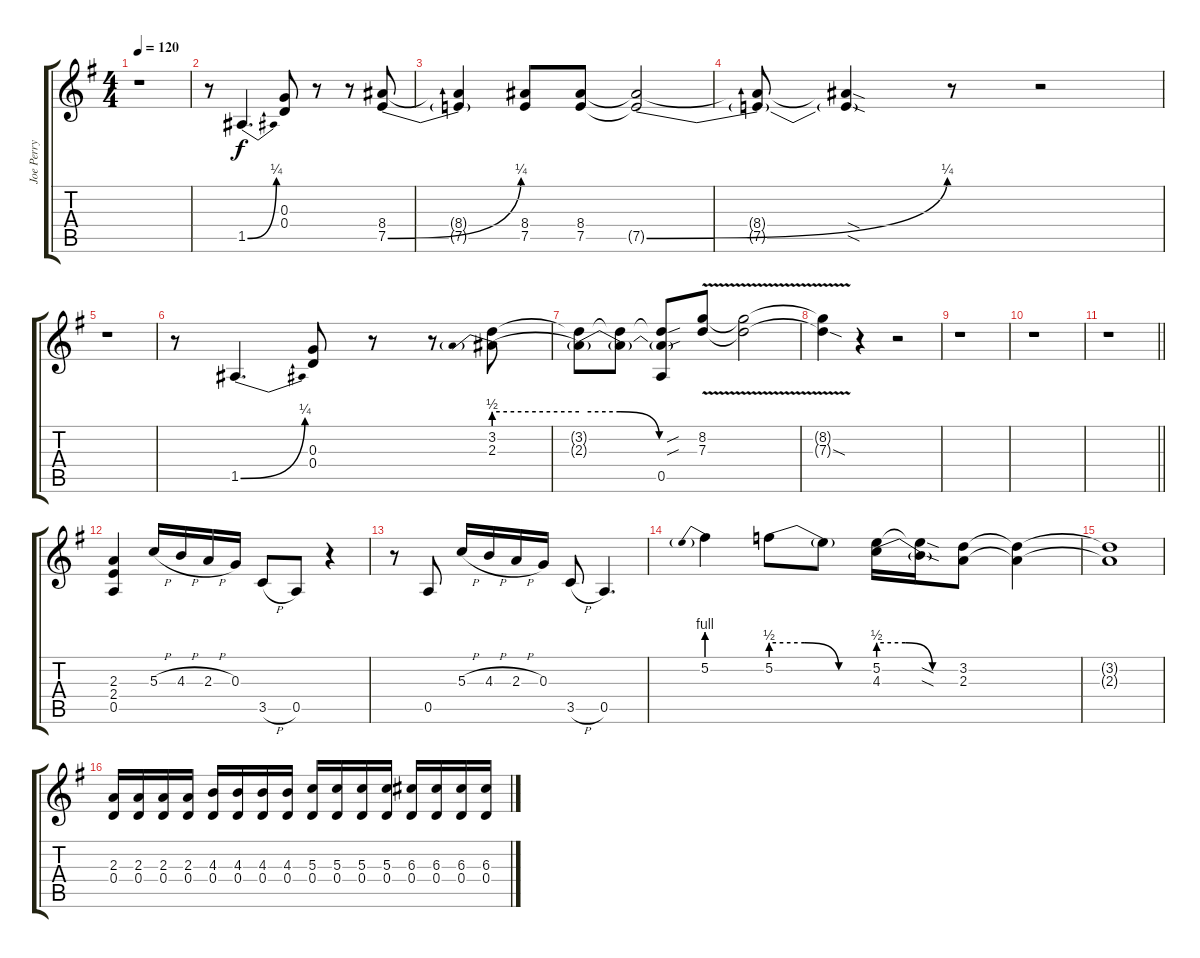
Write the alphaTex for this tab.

\track ("Joe Perry" "Joe Perry") {instrument distortionguitar}
\staff {score tabs}
\tuning (E4 B3 G3 D3 A2 E2) {hide}
\ts (4 4)
\tempo 120
\clef g2
\ks g
r.1{dy f} |
r.8 1.5{be (bend 0 0 60 1)}.4{d} (0.3 0.4).8 r.8 r.8 (8.4 7.5{be (bend 0 0 60 1)}).8 |
(8.4{t} 7.5{t}).4 (8.4 7.5).8 (8.4 7.5).8 (8.4{t} 7.5{be (bend 0 0 60 1) t}).2 |
(8.4{t} 7.5{t}).8 (8.4{sod t} 7.5{sod t}).4 r.8 r.2 |
r.1 |
r.8 1.5{be (bend 0 0 60 1)}.4{d} (0.3 0.4).8 r.8 r.8 (3.2 2.3{be (prebend 0 2 60 2)}).8 |
(3.2{t} 2.3{be (custom 0 2 20 2 40 0 60 0) t}).8 (3.2{t} 2.3{t}).8 (3.2{sou t} 2.3{sou t} 0.5).8 (8.2{v} 7.3{v}).8 (8.2{v t} 7.3{v t}).2 |
(8.2{t} 7.3{sod t}).4 r.4 r.2 |
r.1 |
r.1 |
\barLineRight lightlight
r.1 |
(2.3 2.4 0.5).4 5.3{h}.16 4.3{h}.16 2.3{h}.16 0.3.16 3.5{h}.8 0.5.8 r.4 |
r.8 0.5.8 5.3{h}.16 4.3{h}.16 2.3{h}.16 0.3.16 3.5{h}.8 0.5.4{d} |
5.2{be (prebend 0 4 60 4)}.4 5.2{be (custom 0 2 20 2 40 0 60 0)}.8 5.2{t}.8 (5.2 4.3{be (custom 0 2 20 2 40 0 60 0)}).16 (5.2{sod t} 4.3{sod t}).16 (3.2 2.3).8 (3.2{t} 2.3{t}).4 |
(3.2{t} 2.3{t}).1 |
(2.3 0.4).16 (2.3 0.4).16 (2.3 0.4).16 (2.3 0.4).16 (4.3 0.4).16 (4.3 0.4).16 (4.3 0.4).16 (4.3 0.4).16 (5.3 0.4).16 (5.3 0.4).16 (5.3 0.4).16 (5.3 0.4).16 (6.3 0.4).16 (6.3 0.4).16 (6.3 0.4).16 (6.3 0.4).16
